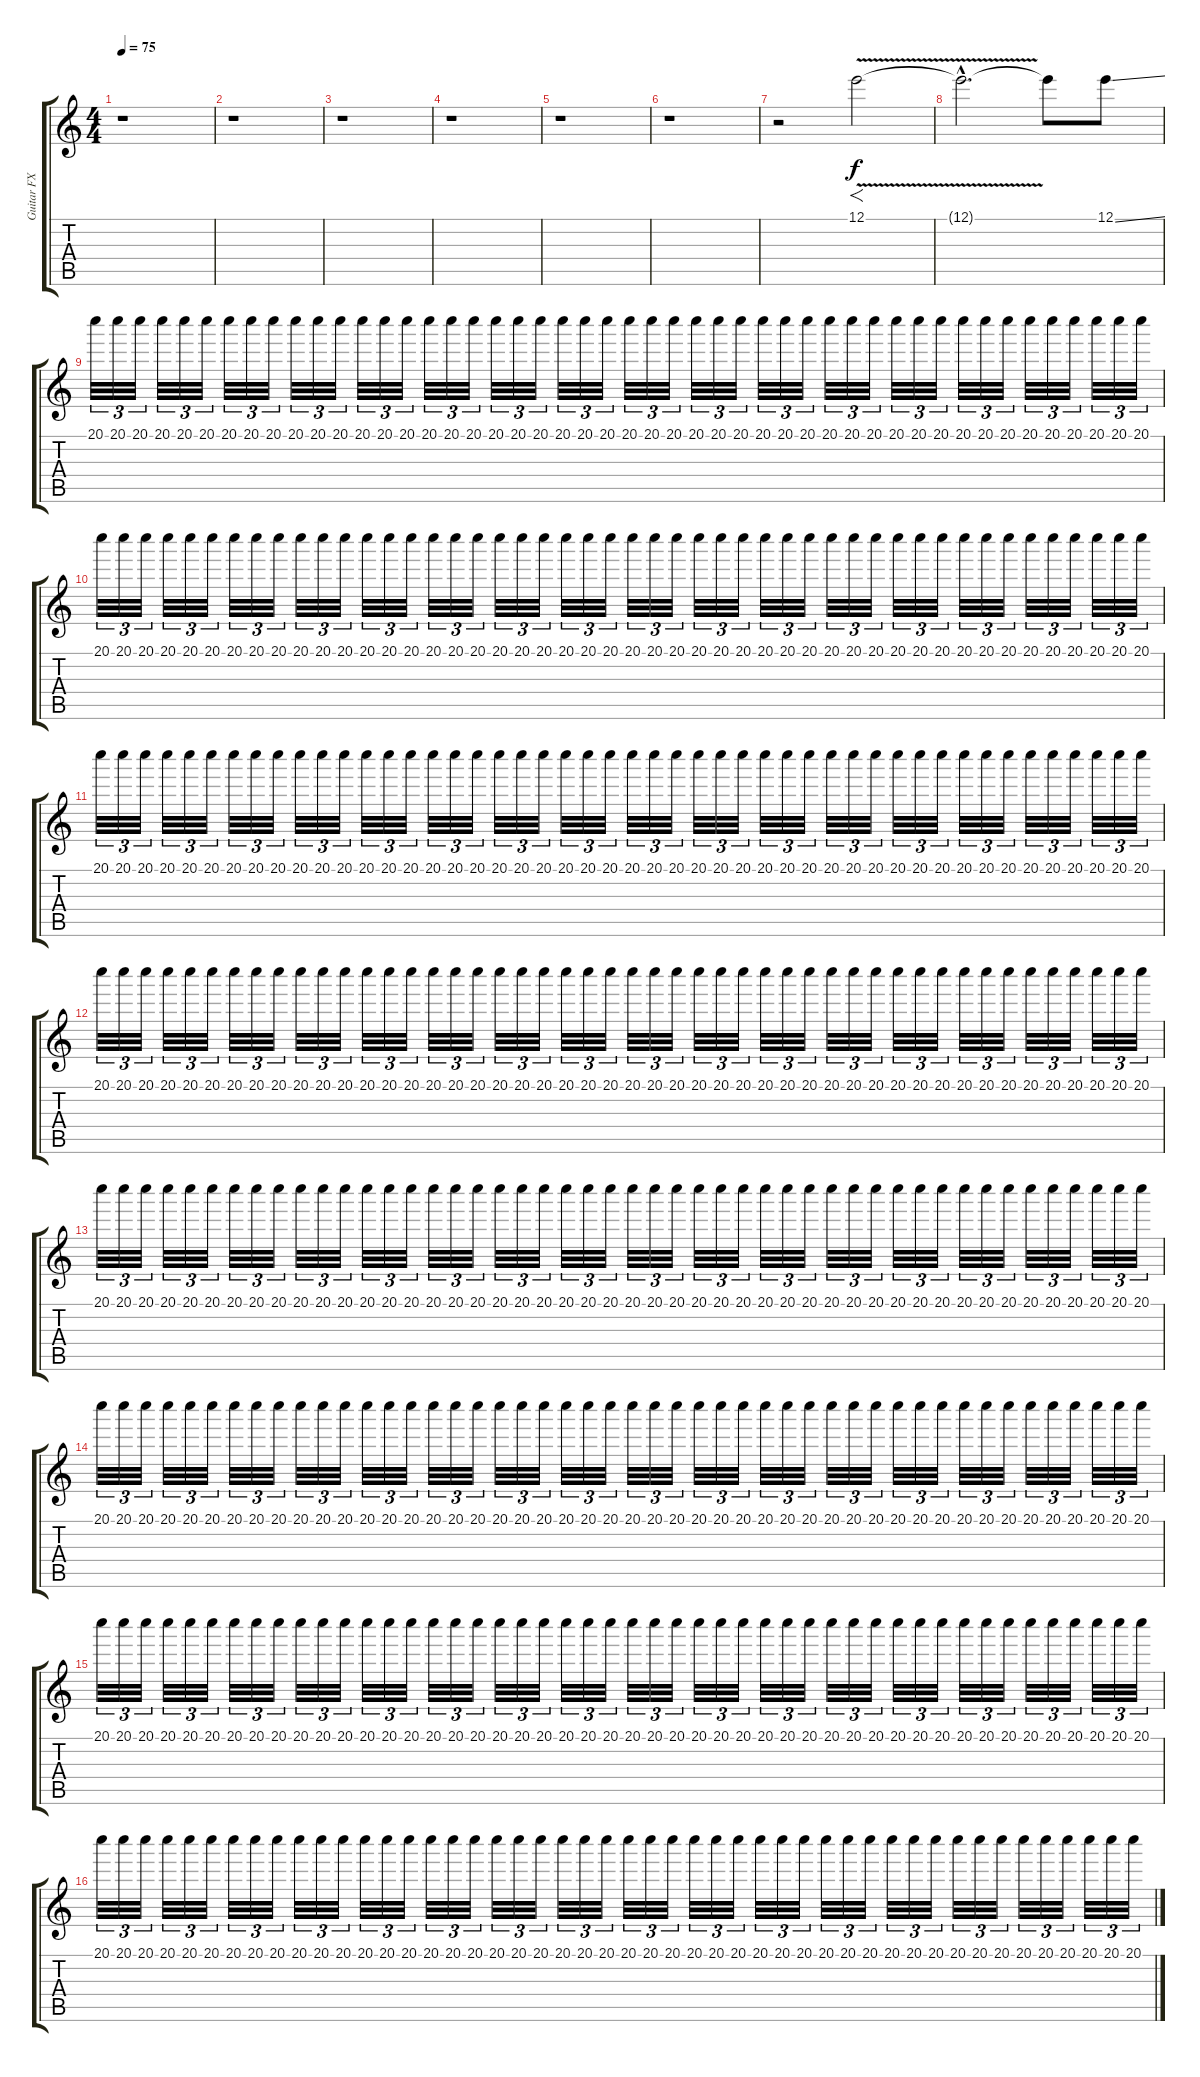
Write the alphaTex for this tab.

\track ("Guitar FX 1" "Guitar FX ") {instrument overdrivenguitar}
\staff {score tabs}
\tuning (E4 B3 G3 D3 A2 E2) {hide}
\ts (4 4)
\tempo 75
\clef g2
\ks c
r.1{dy f} |
r.1 |
r.1 |
r.1 |
r.1 |
r.1 |
r.2{volume 16} 12.1{v}.2{f} |
12.1{hac t}.2{d} 12.1{t}.8 12.1{ss}.8 |
20.1.32{tu (3 2)} 20.1.32{tu (3 2)} 20.1.32{tu (3 2)} 20.1.32{tu (3 2)} 20.1.32{tu (3 2)} 20.1.32{tu (3 2)} 20.1.32{tu (3 2)} 20.1.32{tu (3 2)} 20.1.32{tu (3 2)} 20.1.32{tu (3 2)} 20.1.32{tu (3 2)} 20.1.32{tu (3 2)} 20.1.32{tu (3 2)} 20.1.32{tu (3 2)} 20.1.32{tu (3 2)} 20.1.32{tu (3 2)} 20.1.32{tu (3 2)} 20.1.32{tu (3 2)} 20.1.32{tu (3 2)} 20.1.32{tu (3 2)} 20.1.32{tu (3 2)} 20.1.32{tu (3 2)} 20.1.32{tu (3 2)} 20.1.32{tu (3 2)} 20.1.32{tu (3 2)} 20.1.32{tu (3 2)} 20.1.32{tu (3 2)} 20.1.32{tu (3 2)} 20.1.32{tu (3 2)} 20.1.32{tu (3 2)} 20.1.32{tu (3 2)} 20.1.32{tu (3 2)} 20.1.32{tu (3 2)} 20.1.32{tu (3 2)} 20.1.32{tu (3 2)} 20.1.32{tu (3 2)} 20.1.32{tu (3 2)} 20.1.32{tu (3 2)} 20.1.32{tu (3 2)} 20.1.32{tu (3 2)} 20.1.32{tu (3 2)} 20.1.32{tu (3 2)} 20.1.32{tu (3 2)} 20.1.32{tu (3 2)} 20.1.32{tu (3 2)} 20.1.32{tu (3 2)} 20.1.32{tu (3 2)} 20.1.32{tu (3 2)} |
20.1.32{tu (3 2)} 20.1.32{tu (3 2)} 20.1.32{tu (3 2)} 20.1.32{tu (3 2)} 20.1.32{tu (3 2)} 20.1.32{tu (3 2)} 20.1.32{tu (3 2)} 20.1.32{tu (3 2)} 20.1.32{tu (3 2)} 20.1.32{tu (3 2)} 20.1.32{tu (3 2)} 20.1.32{tu (3 2)} 20.1.32{tu (3 2)} 20.1.32{tu (3 2)} 20.1.32{tu (3 2)} 20.1.32{tu (3 2)} 20.1.32{tu (3 2)} 20.1.32{tu (3 2)} 20.1.32{tu (3 2)} 20.1.32{tu (3 2)} 20.1.32{tu (3 2)} 20.1.32{tu (3 2)} 20.1.32{tu (3 2)} 20.1.32{tu (3 2)} 20.1.32{tu (3 2)} 20.1.32{tu (3 2)} 20.1.32{tu (3 2)} 20.1.32{tu (3 2)} 20.1.32{tu (3 2)} 20.1.32{tu (3 2)} 20.1.32{tu (3 2)} 20.1.32{tu (3 2)} 20.1.32{tu (3 2)} 20.1.32{tu (3 2)} 20.1.32{tu (3 2)} 20.1.32{tu (3 2)} 20.1.32{tu (3 2)} 20.1.32{tu (3 2)} 20.1.32{tu (3 2)} 20.1.32{tu (3 2)} 20.1.32{tu (3 2)} 20.1.32{tu (3 2)} 20.1.32{tu (3 2)} 20.1.32{tu (3 2)} 20.1.32{tu (3 2)} 20.1.32{tu (3 2)} 20.1.32{tu (3 2)} 20.1.32{tu (3 2)} |
20.1.32{tu (3 2)} 20.1.32{tu (3 2)} 20.1.32{tu (3 2)} 20.1.32{tu (3 2)} 20.1.32{tu (3 2)} 20.1.32{tu (3 2)} 20.1.32{tu (3 2)} 20.1.32{tu (3 2)} 20.1.32{tu (3 2)} 20.1.32{tu (3 2)} 20.1.32{tu (3 2)} 20.1.32{tu (3 2)} 20.1.32{tu (3 2)} 20.1.32{tu (3 2)} 20.1.32{tu (3 2)} 20.1.32{tu (3 2)} 20.1.32{tu (3 2)} 20.1.32{tu (3 2)} 20.1.32{tu (3 2)} 20.1.32{tu (3 2)} 20.1.32{tu (3 2)} 20.1.32{tu (3 2)} 20.1.32{tu (3 2)} 20.1.32{tu (3 2)} 20.1.32{tu (3 2)} 20.1.32{tu (3 2)} 20.1.32{tu (3 2)} 20.1.32{tu (3 2)} 20.1.32{tu (3 2)} 20.1.32{tu (3 2)} 20.1.32{tu (3 2)} 20.1.32{tu (3 2)} 20.1.32{tu (3 2)} 20.1.32{tu (3 2)} 20.1.32{tu (3 2)} 20.1.32{tu (3 2)} 20.1.32{tu (3 2)} 20.1.32{tu (3 2)} 20.1.32{tu (3 2)} 20.1.32{tu (3 2)} 20.1.32{tu (3 2)} 20.1.32{tu (3 2)} 20.1.32{tu (3 2)} 20.1.32{tu (3 2)} 20.1.32{tu (3 2)} 20.1.32{tu (3 2)} 20.1.32{tu (3 2)} 20.1.32{tu (3 2)} |
20.1.32{tu (3 2)} 20.1.32{tu (3 2)} 20.1.32{tu (3 2)} 20.1.32{tu (3 2)} 20.1.32{tu (3 2)} 20.1.32{tu (3 2)} 20.1.32{tu (3 2)} 20.1.32{tu (3 2)} 20.1.32{tu (3 2)} 20.1.32{tu (3 2)} 20.1.32{tu (3 2)} 20.1.32{tu (3 2)} 20.1.32{tu (3 2)} 20.1.32{tu (3 2)} 20.1.32{tu (3 2)} 20.1.32{tu (3 2)} 20.1.32{tu (3 2)} 20.1.32{tu (3 2)} 20.1.32{tu (3 2)} 20.1.32{tu (3 2)} 20.1.32{tu (3 2)} 20.1.32{tu (3 2)} 20.1.32{tu (3 2)} 20.1.32{tu (3 2)} 20.1.32{tu (3 2)} 20.1.32{tu (3 2)} 20.1.32{tu (3 2)} 20.1.32{tu (3 2)} 20.1.32{tu (3 2)} 20.1.32{tu (3 2)} 20.1.32{tu (3 2)} 20.1.32{tu (3 2)} 20.1.32{tu (3 2)} 20.1.32{tu (3 2)} 20.1.32{tu (3 2)} 20.1.32{tu (3 2)} 20.1.32{tu (3 2)} 20.1.32{tu (3 2)} 20.1.32{tu (3 2)} 20.1.32{tu (3 2)} 20.1.32{tu (3 2)} 20.1.32{tu (3 2)} 20.1.32{tu (3 2)} 20.1.32{tu (3 2)} 20.1.32{tu (3 2)} 20.1.32{tu (3 2)} 20.1.32{tu (3 2)} 20.1.32{tu (3 2)} |
20.1.32{tu (3 2)} 20.1.32{tu (3 2)} 20.1.32{tu (3 2)} 20.1.32{tu (3 2)} 20.1.32{tu (3 2)} 20.1.32{tu (3 2)} 20.1.32{tu (3 2)} 20.1.32{tu (3 2)} 20.1.32{tu (3 2)} 20.1.32{tu (3 2)} 20.1.32{tu (3 2)} 20.1.32{tu (3 2)} 20.1.32{tu (3 2)} 20.1.32{tu (3 2)} 20.1.32{tu (3 2)} 20.1.32{tu (3 2)} 20.1.32{tu (3 2)} 20.1.32{tu (3 2)} 20.1.32{tu (3 2)} 20.1.32{tu (3 2)} 20.1.32{tu (3 2)} 20.1.32{tu (3 2)} 20.1.32{tu (3 2)} 20.1.32{tu (3 2)} 20.1.32{tu (3 2)} 20.1.32{tu (3 2)} 20.1.32{tu (3 2)} 20.1.32{tu (3 2)} 20.1.32{tu (3 2)} 20.1.32{tu (3 2)} 20.1.32{tu (3 2)} 20.1.32{tu (3 2)} 20.1.32{tu (3 2)} 20.1.32{tu (3 2)} 20.1.32{tu (3 2)} 20.1.32{tu (3 2)} 20.1.32{tu (3 2)} 20.1.32{tu (3 2)} 20.1.32{tu (3 2)} 20.1.32{tu (3 2)} 20.1.32{tu (3 2)} 20.1.32{tu (3 2)} 20.1.32{tu (3 2)} 20.1.32{tu (3 2)} 20.1.32{tu (3 2)} 20.1.32{tu (3 2)} 20.1.32{tu (3 2)} 20.1.32{tu (3 2)} |
20.1.32{tu (3 2)} 20.1.32{tu (3 2)} 20.1.32{tu (3 2)} 20.1.32{tu (3 2)} 20.1.32{tu (3 2)} 20.1.32{tu (3 2)} 20.1.32{tu (3 2)} 20.1.32{tu (3 2)} 20.1.32{tu (3 2)} 20.1.32{tu (3 2)} 20.1.32{tu (3 2)} 20.1.32{tu (3 2)} 20.1.32{tu (3 2)} 20.1.32{tu (3 2)} 20.1.32{tu (3 2)} 20.1.32{tu (3 2)} 20.1.32{tu (3 2)} 20.1.32{tu (3 2)} 20.1.32{tu (3 2)} 20.1.32{tu (3 2)} 20.1.32{tu (3 2)} 20.1.32{tu (3 2)} 20.1.32{tu (3 2)} 20.1.32{tu (3 2)} 20.1.32{tu (3 2)} 20.1.32{tu (3 2)} 20.1.32{tu (3 2)} 20.1.32{tu (3 2)} 20.1.32{tu (3 2)} 20.1.32{tu (3 2)} 20.1.32{tu (3 2)} 20.1.32{tu (3 2)} 20.1.32{tu (3 2)} 20.1.32{tu (3 2)} 20.1.32{tu (3 2)} 20.1.32{tu (3 2)} 20.1.32{tu (3 2)} 20.1.32{tu (3 2)} 20.1.32{tu (3 2)} 20.1.32{tu (3 2)} 20.1.32{tu (3 2)} 20.1.32{tu (3 2)} 20.1.32{tu (3 2)} 20.1.32{tu (3 2)} 20.1.32{tu (3 2)} 20.1.32{tu (3 2)} 20.1.32{tu (3 2)} 20.1.32{tu (3 2)} |
20.1.32{tu (3 2)} 20.1.32{tu (3 2)} 20.1.32{tu (3 2)} 20.1.32{tu (3 2)} 20.1.32{tu (3 2)} 20.1.32{tu (3 2)} 20.1.32{tu (3 2)} 20.1.32{tu (3 2)} 20.1.32{tu (3 2)} 20.1.32{tu (3 2)} 20.1.32{tu (3 2)} 20.1.32{tu (3 2)} 20.1.32{tu (3 2)} 20.1.32{tu (3 2)} 20.1.32{tu (3 2)} 20.1.32{tu (3 2)} 20.1.32{tu (3 2)} 20.1.32{tu (3 2)} 20.1.32{tu (3 2)} 20.1.32{tu (3 2)} 20.1.32{tu (3 2)} 20.1.32{tu (3 2)} 20.1.32{tu (3 2)} 20.1.32{tu (3 2)} 20.1.32{tu (3 2)} 20.1.32{tu (3 2)} 20.1.32{tu (3 2)} 20.1.32{tu (3 2)} 20.1.32{tu (3 2)} 20.1.32{tu (3 2)} 20.1.32{tu (3 2)} 20.1.32{tu (3 2)} 20.1.32{tu (3 2)} 20.1.32{tu (3 2)} 20.1.32{tu (3 2)} 20.1.32{tu (3 2)} 20.1.32{tu (3 2)} 20.1.32{tu (3 2)} 20.1.32{tu (3 2)} 20.1.32{tu (3 2)} 20.1.32{tu (3 2)} 20.1.32{tu (3 2)} 20.1.32{tu (3 2)} 20.1.32{tu (3 2)} 20.1.32{tu (3 2)} 20.1.32{tu (3 2)} 20.1.32{tu (3 2)} 20.1.32{tu (3 2)} |
20.1.32{tu (3 2)} 20.1.32{tu (3 2)} 20.1.32{tu (3 2)} 20.1.32{tu (3 2)} 20.1.32{tu (3 2)} 20.1.32{tu (3 2)} 20.1.32{tu (3 2)} 20.1.32{tu (3 2)} 20.1.32{tu (3 2)} 20.1.32{tu (3 2)} 20.1.32{tu (3 2)} 20.1.32{tu (3 2)} 20.1.32{tu (3 2)} 20.1.32{tu (3 2)} 20.1.32{tu (3 2)} 20.1.32{tu (3 2)} 20.1.32{tu (3 2)} 20.1.32{tu (3 2)} 20.1.32{tu (3 2)} 20.1.32{tu (3 2)} 20.1.32{tu (3 2)} 20.1.32{tu (3 2)} 20.1.32{tu (3 2)} 20.1.32{tu (3 2)} 20.1.32{tu (3 2)} 20.1.32{tu (3 2)} 20.1.32{tu (3 2)} 20.1.32{tu (3 2)} 20.1.32{tu (3 2)} 20.1.32{tu (3 2)} 20.1.32{tu (3 2)} 20.1.32{tu (3 2)} 20.1.32{tu (3 2)} 20.1.32{tu (3 2)} 20.1.32{tu (3 2)} 20.1.32{tu (3 2)} 20.1.32{tu (3 2)} 20.1.32{tu (3 2)} 20.1.32{tu (3 2)} 20.1.32{tu (3 2)} 20.1.32{tu (3 2)} 20.1.32{tu (3 2)} 20.1.32{tu (3 2)} 20.1.32{tu (3 2)} 20.1.32{tu (3 2)} 20.1.32{tu (3 2)} 20.1.32{tu (3 2)} 20.1.32{tu (3 2)}
